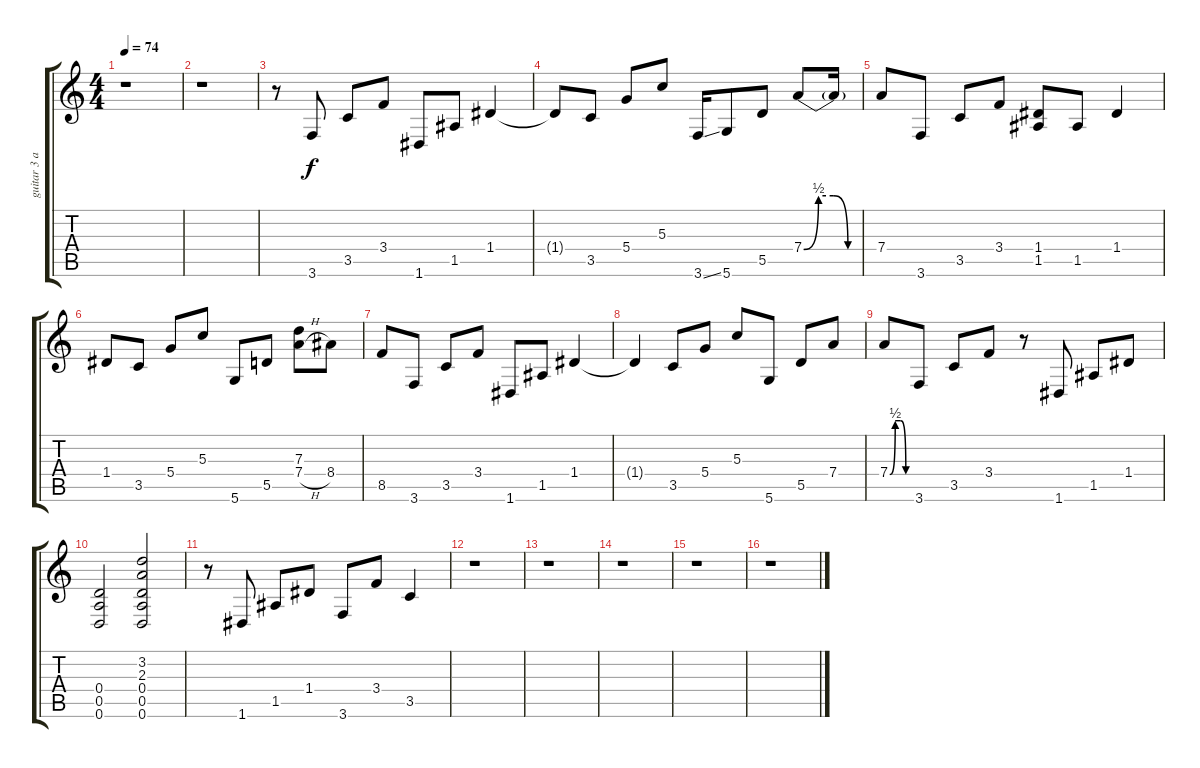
\track ("guitar 3 acoustic" "guitar 3 a") {instrument acousticguitarsteel}
\staff {score tabs}
\tuning (E4 B3 G3 D3 A2 D2) {hide}
\ts (4 4)
\tempo 74
\clef g2
\ks c
r.1{dy f} |
r.1 |
r.8 3.6.8 3.5.8 3.4.8 1.6.8 1.5.8 1.4.4 |
1.4{t}.8 3.5.8 5.4.8 5.3.8 3.6{ss}.16 5.6.8 5.5.8 7.4{be (custom 0 0 15 2 30 2 45 0 60 0)}.8 7.4{t}.16 |
7.4.8 3.6.8 3.5.8 3.4.8 (1.4 1.5).8 1.5.8 1.4.4 |
1.4.8 3.5.8 5.4.8 5.3.8 5.6.8 5.5.8 (7.3 7.4{h}).8 8.4.8 |
8.5.8 3.6.8 3.5.8 3.4.8 1.6.8 1.5.8 1.4.4 |
1.4{t}.4 3.5.8 5.4.8 5.3.8 5.6.8 5.5.8 7.4.8 |
7.4{be (custom 0 0 15 2 30 2 45 0 60 0)}.8 3.6.8 3.5.8 3.4.8 r.8 1.6.8 1.5.8 1.4.8 |
(0.4 0.5 0.6).2 (3.2 2.3 0.4 0.5 0.6).2 |
r.8 1.6.8 1.5.8 1.4.8 3.6.8 3.4.8 3.5.4 |
r.1 |
r.1 |
r.1 |
r.1 |
r.1
